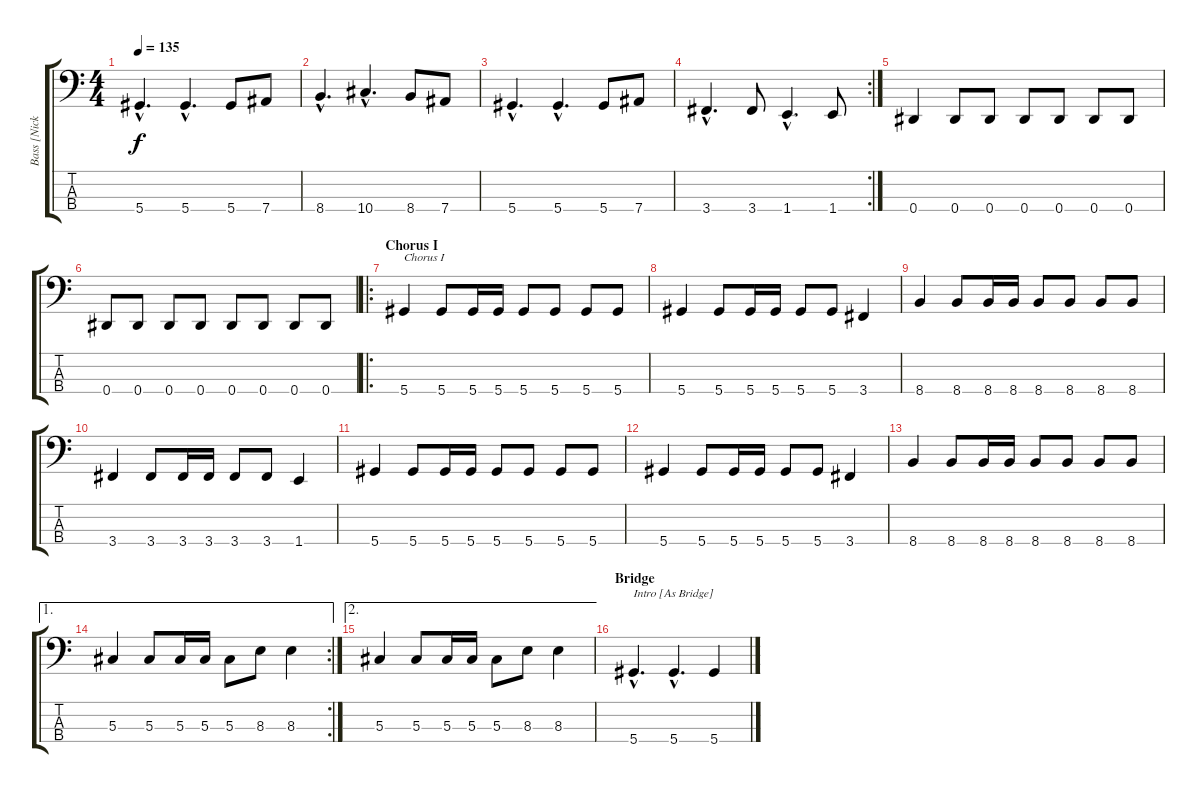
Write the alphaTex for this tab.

\track ("Bass [Nicklasson]" "Bass [Nick") {instrument electricbasspick}
\staff {score tabs}
\tuning (Gb2 Db2 Ab1 Eb1) {hide}
\ts (4 4)
\tempo 135
\clef f4
\ks c
5.4{hac}.4{d dy f} 5.4{hac}.4{d} 5.4.8 7.4.8 |
8.4{hac}.4{d} 10.4{hac}.4{d} 8.4.8 7.4.8 |
5.4{hac}.4{d} 5.4{hac}.4{d} 5.4.8 7.4.8 |
\rc 2
3.4{hac}.4{d} 3.4.8 1.4{hac}.4{d} 1.4.8 |
0.4.4 0.4.8 0.4.8 0.4.8 0.4.8 0.4.8 0.4.8 |
0.4.8 0.4.8 0.4.8 0.4.8 0.4.8 0.4.8 0.4.8 0.4.8 |
\ro
\section ("" "Chorus I")
5.4.4{txt "Chorus I"} 5.4.8 5.4.16 5.4.16 5.4.8 5.4.8 5.4.8 5.4.8 |
5.4.4 5.4.8 5.4.16 5.4.16 5.4.8 5.4.8 3.4.4 |
8.4.4 8.4.8 8.4.16 8.4.16 8.4.8 8.4.8 8.4.8 8.4.8 |
3.4.4 3.4.8 3.4.16 3.4.16 3.4.8 3.4.8 1.4.4 |
5.4.4 5.4.8 5.4.16 5.4.16 5.4.8 5.4.8 5.4.8 5.4.8 |
5.4.4 5.4.8 5.4.16 5.4.16 5.4.8 5.4.8 3.4.4 |
8.4.4 8.4.8 8.4.16 8.4.16 8.4.8 8.4.8 8.4.8 8.4.8 |
\ae 1
\rc 2
5.3.4 5.3.8 5.3.16 5.3.16 5.3.8 8.3.8 8.3.4 |
\ae 2
5.3.4 5.3.8 5.3.16 5.3.16 5.3.8 8.3.8 8.3.4 |
\section ("" "Bridge")
5.4{hac}.4{d txt "Intro [As Bridge]"} 5.4{hac}.4{d} 5.4.4
